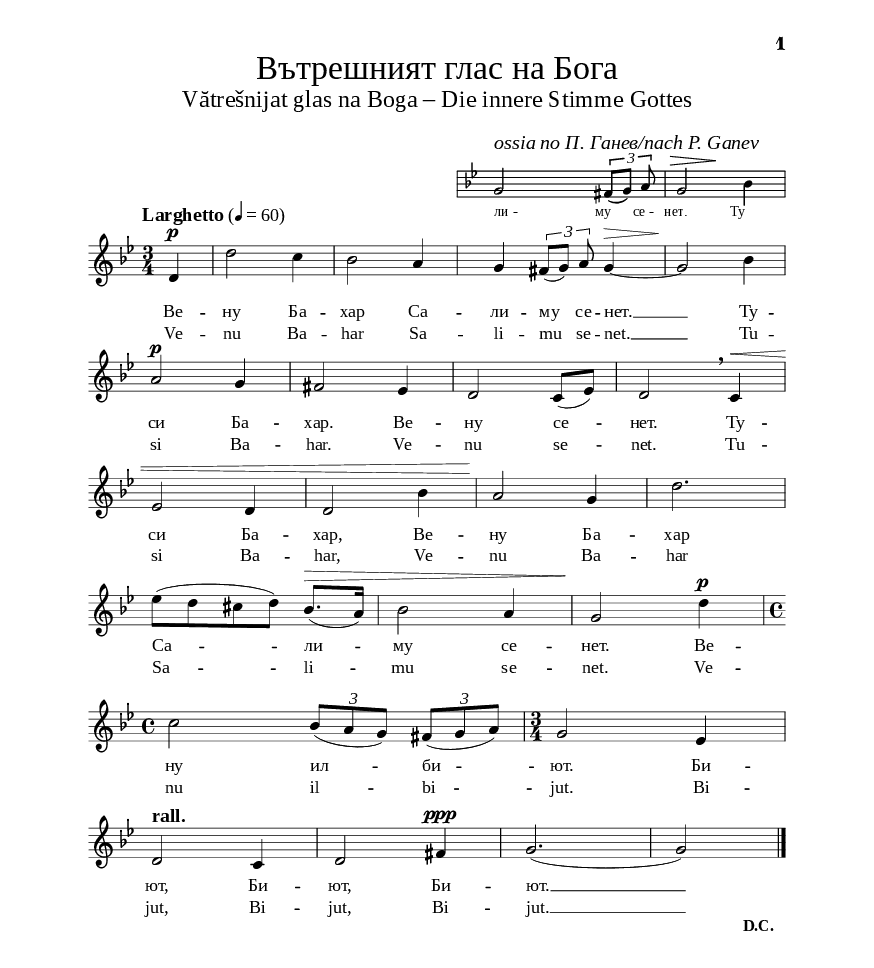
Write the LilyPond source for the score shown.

\version "2.24.4"

% include paper part and global functions
\include "include/globals.ily"

\bookpart {
  \label #'ref200
  \tocItem \markup "Вътрешният глас на Бога – Vătrešnijat glas na Boga "
  \include "include/bookpart-paper.ily"
  \score {
    \include "include/score-layout.ily"

    \new Staff = main \relative c' {
      \clef treble
      \key g \minor
      \time 3/4
      \tempoFunc "Larghetto" 4 "60"
      \autoBeamOff

      \partial 4
      d4^\p | % 2
      d'2 c4 | % 3
      bes2 a4 | % 4
      <<
        {
          g4 \times 2/3 {
            fis8 ( [g8] ) a8
          }
          g4^\> ~ | % 5
          g2 \! bes4 \break | % 6
        }
        \new Staff \with {
          \override VerticalAxisGroup.default-staff-staff-spacing =
          #'((basic-distance . 10.5)
             (padding . -30))
          \remove "Time_signature_engraver"
          alignAboveContext = #"main"
          fontSize = #-1
          \override StaffSymbol.staff-space = #(magstep -1)
          \override StaffSymbol.thickness = #(magstep -1)
          firstClef = ##f
        }
        {
          \key g \minor
          g2_\markup {  "ли -                      му      се -   нет.            Ту" }  ^\markup { \huge \italic "ossia по П. Ганев/nach P. Ganev"}     \times 2/3 {
            fis8 ( [g8] )
            \once \override Hairpin.to-barline = ##f
            \once \override Hairpin.shorten-pair = #'(4 . -4)
            a8^\>
          } |
          g2\! bes4 \break |
        }
      >>
      a2^\p g4 | % 7
      fis2 es4 | % 8
      d2 c8 ( [es8] ) | % 9
      d2 \breathe  c4^\< \break
      es2 d4 | % 11
      d2 bes'4 | % 12
      a2 \!  g4 | % 13
      d'2. \break | % 14
      es8 ( [d8 cis8 d8] )  bes8.^\>  ( [a16] ) | % 15
      bes2 a4 | % 16
      g2 \! d'4^\p \break | % 17
      \time 4/4  c2
      \times 2/3  {
        bes8 [( a8 g8 )]
      }
      \times 2/3  {
        fis8 ( [g8 a8] )
      }
      | % 18
      \time 3/4  g2 es4 \break | % 19
      \tempo "rall." d2 c4 |
      d2 fis4^\ppp | % 21
      g2. ( | % 22
      g2 )\bar "|."
    }

    \addlyrics {
      Ве -- ну Ба
      -- хар Са -- ли -- му  се -- нет. __ Ту -- си Ба --
      хар. Ве -- ну се -- нет. Ту -- си Ба -- хар, Ве
      -- ну Ба -- хар Са -- ли -- му се -- нет. Ве --
      ну ил -- би -- ют. Би -- ют, Би -- ют, Би -- ют. __}

      \addlyrics {
        Ve -- nu Ba
        -- har Sa -- li -- mu  se -- net. __ Tu -- si Ba --
        har. Ve -- nu se -- net. Tu -- si Ba -- har, Ve
        -- nu Ba -- har Sa -- li -- mu se -- net. Ve --
        nu il -- bi -- jut. Bi -- jut, Bi -- jut, Bi -- jut. __}


        \header {
          title = \titleFunc "Вътрешният глас на Бога" "Vătrešnijat glas na Boga – Die innere Stimme Gottes"

        }

        \midi{}

      } % score
      \markup \dc-one "D.C."
      % include foreign translation(s) of the song
      %\include "../../lyrics/de/200_vatreshniya_glas_na_boga_lyrics_de.ly"

    } % bookpart

    % Più mosso
    %
